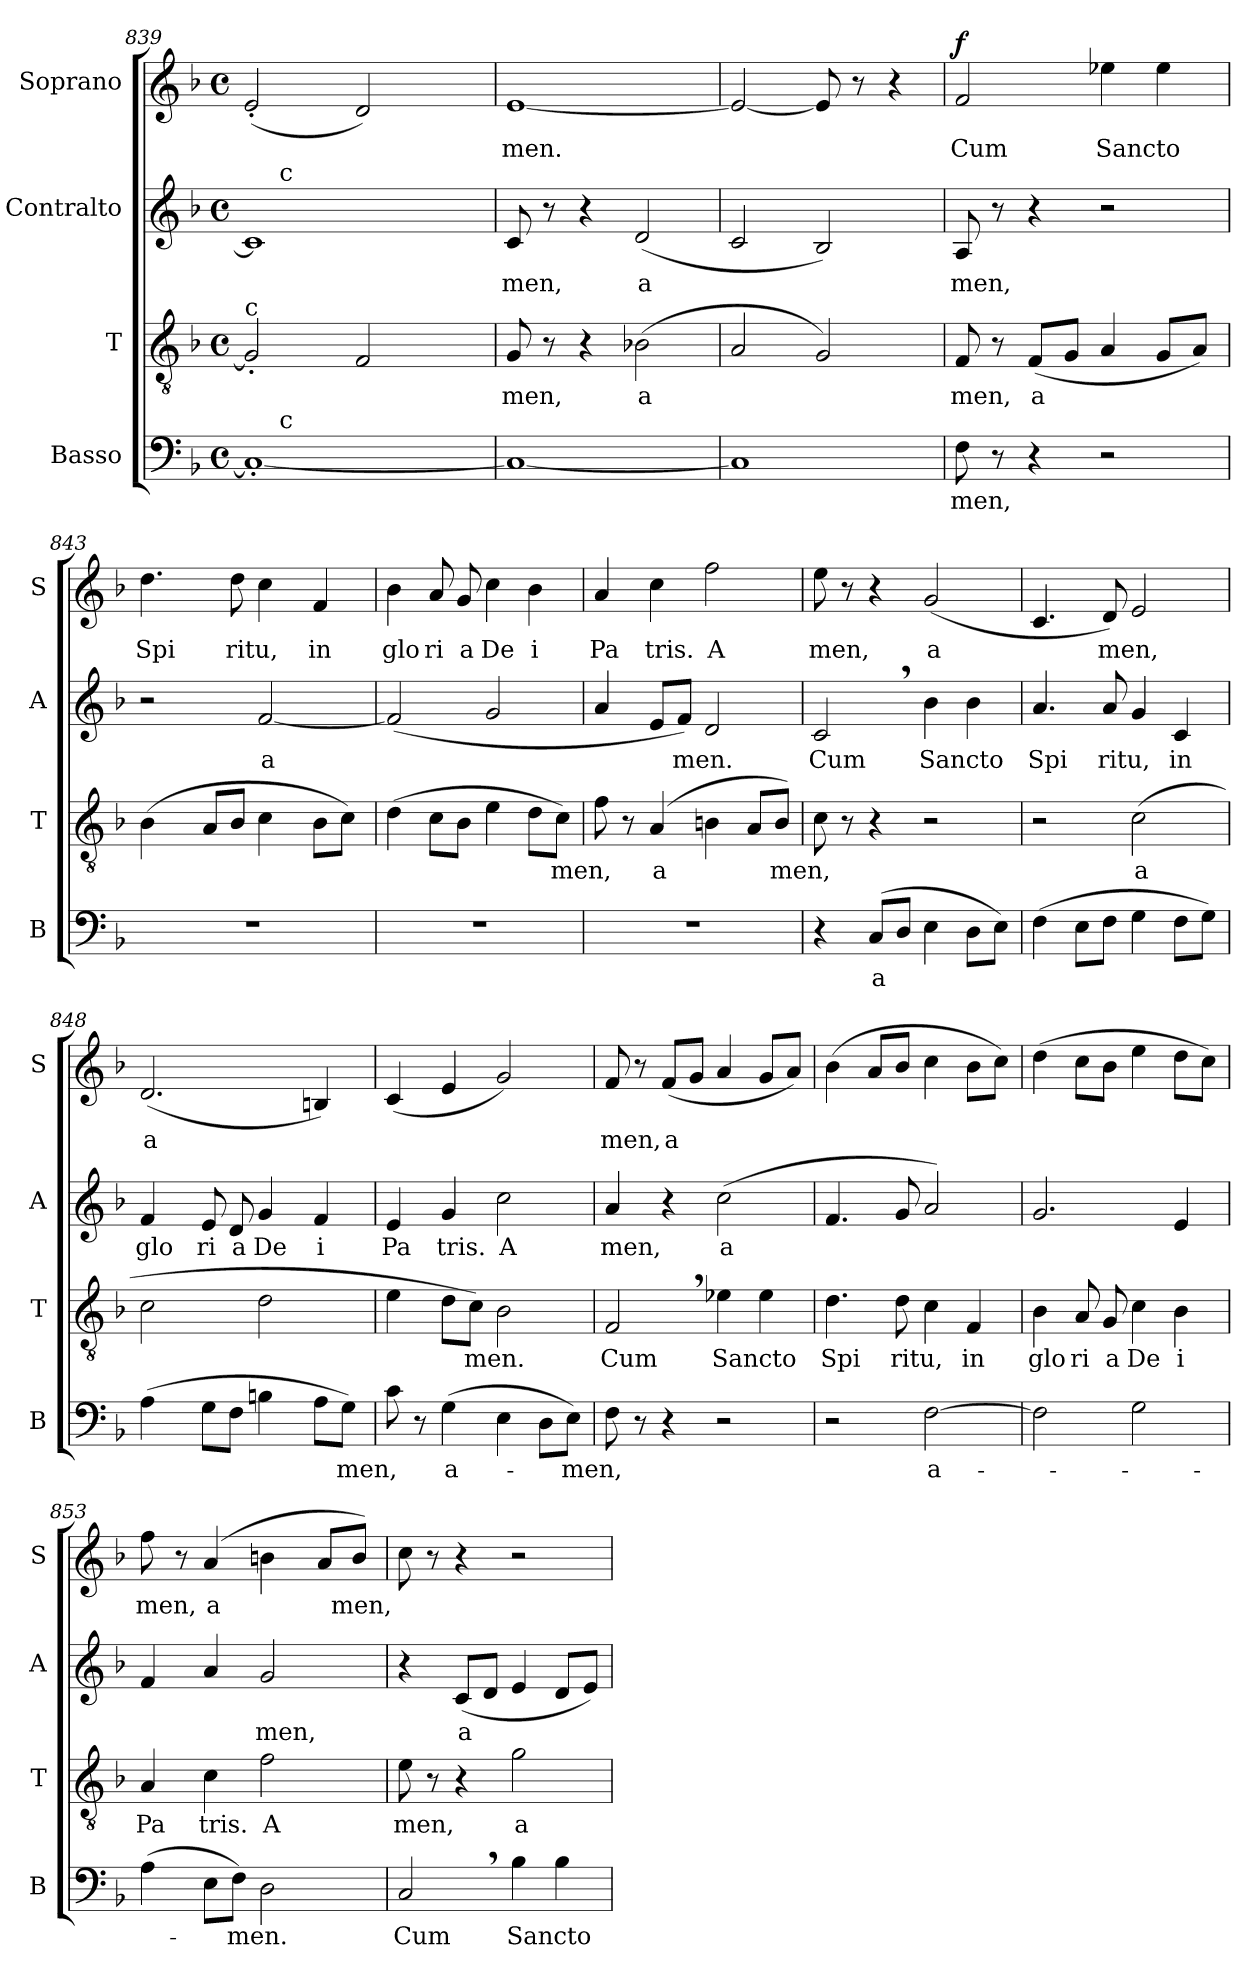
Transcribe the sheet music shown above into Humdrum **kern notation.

**kern	**text	**kern	**text	**kern	**text	**kern	**text	**dynam
*part4	*part4	*part3	*part3	*part2	*part2	*part1	*part1	*part1
*staff4	*staff4	*staff3	*staff3	*staff2	*staff2	*staff1	*staff1	*staff1
*I"Basso	*	*I"T	*	*I"Contralto	*	*I"Soprano	*	*
*I'B	*	*I'T	*	*I'A	*	*I'S	*	*
*clefF4	*	*clefGv2	*	*clefG2	*	*clefG2	*	*
*k[b-]	*	*k[b-]	*	*k[b-]	*	*k[b-]	*	*
*F:	*	*F:	*	*F:	*	*F:	*	*
*M4/4	*	*M4/4	*	*M4/4	*	*M4/4	*	*
*met(c)	*	*met(c)	*	*met(c)	*	*met(c)	*	*
=839	=839	=839	=839	=839	=839	=839	=839	=839
!	!	!LO:TX:a:t=c	!	!	!	!	!	!
*^	*	*	*	*^	*	*	*	*
1C'>_<	16ryy	.	2G'>/]	.	1c]	16ryy	.	(<2e'>/	.	.
.	64ryy	.	.	.	.	64ryy	.	.	.	.
!	!	!	!	!	!	!LO:TX:a:t=c	!	!	!	!
!	!LO:TX:a:t=c	!	!	!	!	!	!	!	!	!
.	2ryy	.	.	.	.	2ryy	.	.	.	.
.	.	.	2F/	.	.	.	.	2d/)	.	.
.	4ryy	.	.	.	.	4ryy	.	.	.	.
.	8ryy	.	.	.	.	8ryy	.	.	.	.
.	32.ryy	.	.	.	.	32.ryy	.	.	.	.
=840	=840	=840	=840	=840	=840	=840	=840	=840	=840	=840
!	!	!	!	!LO:LY:b:cj	!	!	!LO:LY:b:cj	!	!LO:LY:b	!
*v	*v	*	*	*	*v	*v	*	*	*	*
1C_<	.	8G/	men,	8c/	-men,	[<1e	men.	.
.	.	8r	.	8r	.	.	.	.
.	.	4r	.	4r	.	.	.	.
!	!	!	!LO:LY:b:cj	!	!LO:LY:b:cj	!	!	!
.	.	(>2B-X\	a	(<2d/	a	.	.	.
=841	=841	=841	=841	=841	=841	=841	=841	=841
1C]	.	2A/	.	2c/	.	2e/_<	.	.
.	.	2G/)	.	2B-/)	.	8e/]	.	.
.	.	.	.	.	.	8r	.	.
.	.	.	.	.	.	4r	.	.
=842	=842	=842	=842	=842	=842	=842	=842	=842
!	!LO:LY:b:cj	!	!LO:LY:b:cj	!	!LO:LY:b:cj	!	!LO:LY:b:cj	!LO:DY:a
8F\	men,	8F/	men,	8A/	men,	2f/	Cum	f
8r	.	8r	.	8r	.	.	.	.
!	!	!	!LO:LY:b:cj	!	!	!	!	!
4r	.	(<8F/L	a	4r	.	.	.	.
.	.	8G/J	.	.	.	.	.	.
!	!	!	!	!	!	!	!LO:LY:b:cj	!
2r	.	4A/	.	2r	.	4ee-X\	Sancto	.
.	.	8G/L	.	.	.	4ee-\	.	.
.	.	8A/J)	.	.	.	.	.	.
!!LO:LB:g=z
=843	=843	=843	=843	=843	=843	=843	=843	=843
!	!	!	!	!	!	!	!LO:LY:b:cj	!
*	*	*^	*	*	*	*	*	*
1r	.	(>4B-\	8ryy	.	2r	.	4.dd\	Spi	.
.	.	.	32ryy	.	.	.	.	.	.
.	.	.	2ryy	.	.	.	.	.	.
.	.	8A/L	.	.	.	.	.	.	.
!	!	!	!	!	!	!	!	!LO:LY:b	!
.	.	8B-/J	.	.	.	.	8dd\	ritu,	.
!	!	!	!	!	!	!LO:LY:b:cj	!	!	!
.	.	4c\	.	.	[<2f/	a	4cc\	.	.
.	.	.	4ryy	.	.	.	.	.	.
!	!	!	!	!	!	!	!	!LO:LY:b:cj	!
.	.	8B-\L	.	.	.	.	4f/	in	.
.	.	8c\J)	.	.	.	.	.	.	.
.	.	.	16.ryy	.	.	.	.	.	.
=844	=844	=844	=844	=844	=844	=844	=844	=844	=844
!	!	!	!	!	!	!	!	!LO:LY:b:cj	!
*	*	*v	*v	*	*	*	*	*	*
1r	.	(>4d\	.	(<2f/]	.	4b-\	glo	.
!	!	!	!	!	!	!	!LO:LY:b:cj	!
.	.	8c\L	.	.	.	8a/	ri	.
!	!	!	!	!	!	!	!LO:LY:b:cj	!
.	.	8B-\J	.	.	.	8g/	a	.
!	!	!	!	!	!	!	!LO:LY:b:cj	!
.	.	4e\	.	2g/	.	4cc\	De	.
!	!	!	!	!	!	!	!LO:LY:b:cj	!
.	.	8d\L	.	.	.	4b-\	i	.
!	!	!	!LO:LY:b	!	!	!	!	!
.	.	8c\J)	men,	.	.	.	.	.
=845	=845	=845	=845	=845	=845	=845	=845	=845
!	!	!	!	!	!	!	!LO:LY:b:cj	!
1r	.	8f\	.	4a/	.	4a/	Pa	.
.	.	8r	.	.	.	.	.	.
!	!	!	!LO:LY:b:cj	!	!	!	!LO:LY:b:cj	!
.	.	(>4A/	a	8e/L	.	4cc\	tris.	.
!	!	!	!	!	!LO:LY:b	!	!	!
.	.	.	.	8f/J)	men.	.	.	.
!	!	!	!	!	!	!	!LO:LY:b:cj	!
.	.	4Bn\	.	2d/	.	2ff\	A	.
.	.	8A/L	.	.	.	.	.	.
!	!	!	!LO:LY:b	!	!	!	!	!
.	.	8B/J)	men,	.	.	.	.	.
=846	=846	=846	=846	=846	=846	=846	=846	=846
!	!	!	!	!	!LO:LY:b:cj	!	!LO:LY:b:cj	!
4r	.	8c\	.	2c,>/	Cum	8ee\	men,	.
.	.	8r	.	.	.	8r	.	.
!	!LO:LY:b:cj	!	!	!	!	!	!	!
(>8C/L	a	4r	.	.	.	4r	.	.
8D/J	.	.	.	.	.	.	.	.
!	!	!	!	!	!LO:LY:b:cj	!	!LO:LY:b:cj	!
4E\	.	2r	.	4b-\	Sancto	(<2g/	a	.
8D\L	.	.	.	4b-\	.	.	.	.
8E\J)	.	.	.	.	.	.	.	.
=847	=847	=847	=847	=847	=847	=847	=847	=847
!	!	!	!	!	!LO:LY:b:cj	!	!	!
(>4F\	.	2r	.	4.a/	Spi	4.c/	.	.
8E\L	.	.	.	.	.	.	.	.
!	!	!	!	!	!LO:LY:b	!	!LO:LY:b	!
8F\J	.	.	.	8a/	ritu,	8d/)	men,	.
!	!	!	!LO:LY:b:cj	!	!	!	!	!
4G\	.	(<2c\	a	4g/	.	2e/	.	.
!	!	!	!	!	!LO:LY:b:cj	!	!	!
8F\L	.	.	.	4c/	in	.	.	.
8G\J)	.	.	.	.	.	.	.	.
!!LO:LB:g=z
=848	=848	=848	=848	=848	=848	=848	=848	=848
!	!	!	!	!	!LO:LY:b:cj	!	!LO:LY:b:cj	!
*	*	*^	*	*	*	*	*	*
(>4A\	.	2c\	8ryy	.	4f/	glo	(<2.d/	a	.
.	.	.	64ryy	.	.	.	.	.	.
.	.	.	2ryy	.	.	.	.	.	.
!	!	!	!	!	!	!LO:LY:b:cj	!	!	!
8G\L	.	.	.	.	8e/	ri	.	.	.
!	!	!	!	!	!	!LO:LY:b:cj	!	!	!
8F\J	.	.	.	.	8d/	a	.	.	.
!	!	!	!	!	!	!LO:LY:b:cj	!	!	!
4Bn\	.	2d\	.	.	4g/	De	.	.	.
.	.	.	4ryy	.	.	.	.	.	.
!	!	!	!	!	!	!LO:LY:b:cj	!	!	!
8A\L	.	.	.	.	4f/	i	4Bn/)	.	.
!	!LO:LY:b	!	!	!	!	!	!	!	!
8G\J)	men,	.	.	.	.	.	.	.	.
.	.	.	16..ryy	.	.	.	.	.	.
=849	=849	=849	=849	=849	=849	=849	=849	=849	=849
!	!	!	!	!	!	!LO:LY:b:cj	!	!	!
*	*	*v	*v	*	*	*	*	*	*
8c\	.	4e\	.	4e/	Pa	(<4c/	.	.
8r	.	.	.	.	.	.	.	.
!	!LO:LY:b:cj	!	!	!	!LO:LY:b:cj	!	!	!
(>4G\	a-	8d\L	.	4g/	tris.	4e/	.	.
!	!	!	!LO:LY:b	!	!	!	!	!
.	.	8c\J)	men.	.	.	.	.	.
!	!	!	!	!	!LO:LY:b:cj	!	!	!
4E\	.	2B-\	.	2cc\	A	2g/)	.	.
8D\L	.	.	.	.	.	.	.	.
!	!LO:LY:b	!	!	!	!	!	!	!
8E\J)	-men,	.	.	.	.	.	.	.
=850	=850	=850	=850	=850	=850	=850	=850	=850
!	!	!	!LO:LY:b:cj	!	!LO:LY:b:cj	!	!LO:LY:b:cj	!
8F\	.	2F,>/	Cum	4a/	men,	8f/	men,	.
8r	.	.	.	.	.	8r	.	.
!	!	!	!	!	!	!	!LO:LY:b:cj	!
4r	.	.	.	4r	.	(<8f/L	a	.
.	.	.	.	.	.	8g/J	.	.
!	!	!	!LO:LY:b:cj	!	!LO:LY:b:cj	!	!	!
2r	.	4e-X\	Sancto	(>2cc\	a	4a/	.	.
.	.	4e-\	.	.	.	8g/L	.	.
.	.	.	.	.	.	8a/J)	.	.
=851	=851	=851	=851	=851	=851	=851	=851	=851
!	!	!	!LO:LY:b:cj	!	!	!	!	!
2r	.	4.d\	Spi	4.f/	.	(>4b-\	.	.
.	.	.	.	.	.	8a/L	.	.
!	!	!	!LO:LY:b	!	!	!	!	!
.	.	8d\	ritu,	8g/	.	8b-/J	.	.
!	!LO:LY:b:cj	!	!	!	!	!	!	!
[>2F\	a-	4c\	.	2a/)	.	4cc\	.	.
!	!	!	!LO:LY:b:cj	!	!	!	!	!
.	.	4F/	in	.	.	8b-\L	.	.
.	.	.	.	.	.	8cc\J)	.	.
=852	=852	=852	=852	=852	=852	=852	=852	=852
!	!	!	!LO:LY:b:cj	!	!	!	!	!
2F\]	.	4B-\	glo	2.g/	.	(>4dd\	.	.
!	!	!	!LO:LY:b:cj	!	!	!	!	!
.	.	8A/	ri	.	.	8cc\L	.	.
!	!	!	!LO:LY:b:cj	!	!	!	!	!
.	.	8G/	a	.	.	8b-\J	.	.
!	!	!	!LO:LY:b:cj	!	!	!	!	!
2G\	.	4c\	De	.	.	4ee\	.	.
!	!	!	!LO:LY:b:cj	!	!	!	!	!
.	.	4B-\	i	4e/	.	8dd\L	.	.
.	.	.	.	.	.	8cc\J)	.	.
!!LO:PB:g=z
=853	=853	=853	=853	=853	=853	=853	=853	=853
!	!	!	!LO:LY:b:cj	!	!	!	!LO:LY:b:cj	!
*^	*	*	*	*^	*	*	*	*
(>4A\	16..ryy	.	4A/	Pa	4f/	16..ryy	.	8ff\	men,	.
.	2ryy	.	.	.	.	2ryy	.	.	.	.
.	.	.	.	.	.	.	.	8r	.	.
!	!	!	!	!LO:LY:b:cj	!	!	!	!	!LO:LY:b:cj	!
8E\L	.	.	4c\	tris.	4a/	.	.	(>4a/	a	.
!	!	!LO:LY:b	!	!	!	!	!	!	!	!
8F\J)	.	-men.	.	.	.	.	.	.	.	.
!	!	!	!	!LO:LY:b:cj	!	!	!LO:LY:b:cj	!	!	!
2D\	.	.	2f\	A	2g/	.	men,	4bn\	.	.
.	4ryy	.	.	.	.	4ryy	.	.	.	.
.	.	.	.	.	.	.	.	8a/L	.	.
.	8ryy	.	.	.	.	8ryy	.	.	.	.
!	!	!	!	!	!	!	!	!	!LO:LY:b	!
.	.	.	.	.	.	.	.	8b/J)	men,	.
.	64ryy	.	.	.	.	64ryy	.	.	.	.
=854	=854	=854	=854	=854	=854	=854	=854	=854	=854	=854
!	!	!LO:LY:b:cj	!	!LO:LY:b:cj	!	!	!	!	!	!
*v	*v	*	*	*	*v	*v	*	*	*	*
2C,>/	Cum	8e\	men,	4r	.	8cc\	.	.
.	.	8r	.	.	.	8r	.	.
!	!	!	!	!	!LO:LY:b:cj	!	!	!
.	.	4r	.	(<8c/L	a	4r	.	.
.	.	.	.	8d/J	.	.	.	.
!	!LO:LY:b:cj	!	!LO:LY:b:cj	!	!	!	!	!
4B-\	Sancto	2g\	a	4e/	.	2r	.	.
4B-\	.	.	.	8d/L	.	.	.	.
.	.	.	.	8e/J)	.	.	.	.
=	=	=	=	=	=	=	=	=
*-	*-	*-	*-	*-	*-	*-	*-	*-
